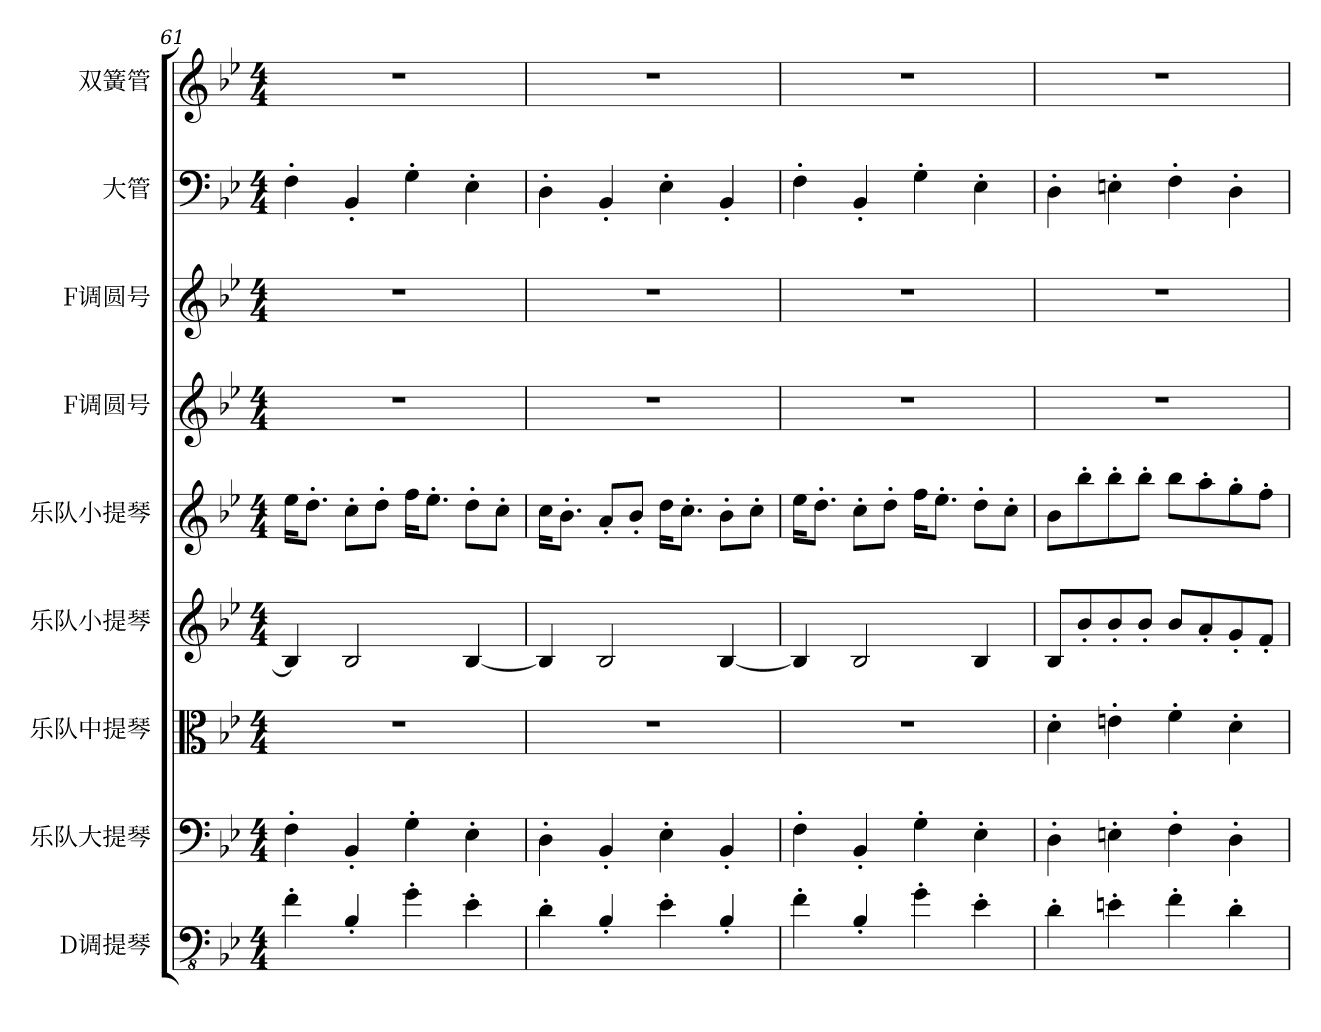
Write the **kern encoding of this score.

**kern	**kern	**kern	**kern	**kern	**kern	**kern	**kern	**kern
*part9	*part8	*part7	*part6	*part5	*part4	*part3	*part2	*part1
*staff9	*staff8	*staff7	*staff6	*staff5	*staff4	*staff3	*staff2	*staff1
*I"D调提琴	*I"乐队大提琴	*I"乐队中提琴	*I"乐队小提琴	*I"乐队小提琴	*I"F调圆号	*I"F调圆号	*I"大管	*I"双簧管
*clefFv4	*clefF4	*clefC3	*clefG2	*clefG2	*clefG2	*clefG2	*clefF4	*clefG2
*ITrd7c12	*	*	*	*	*ITrd4c7	*ITrd4c7	*	*
*k[b-e-]	*k[b-e-]	*k[b-e-]	*k[b-e-]	*k[b-e-]	*k[b-e-a-]	*k[b-e-a-]	*k[b-e-]	*k[b-e-]
*M4/4	*M4/4	*M4/4	*M4/4	*M4/4	*M4/4	*M4/4	*M4/4	*M4/4
=61	=61	=61	=61	=61	=61	=61	=61	=61
4FF'\	4F'\	1r	4B-/]	16ee-\KL	1r	1r	4F'\	1r
.	.	.	.	8.dd'\J	.	.	.	.
4BBB-'/	4BB-'/	.	2B-/	8cc'\L	.	.	4BB-'/	.
.	.	.	.	8dd'\J	.	.	.	.
4GG'\	4G'\	.	.	16ff\KL	.	.	4G'\	.
.	.	.	.	8.ee-'\J	.	.	.	.
4EE-'\	4E-'\	.	[4B-/	8dd'\L	.	.	4E-'\	.
.	.	.	.	8cc'\J	.	.	.	.
=62	=62	=62	=62	=62	=62	=62	=62	=62
4DD'\	4D'\	1r	4B-/]	16cc\KL	1r	1r	4D'\	1r
.	.	.	.	8.b-'\J	.	.	.	.
4BBB-'/	4BB-'/	.	2B-/	8a'/L	.	.	4BB-'/	.
.	.	.	.	8b-'/J	.	.	.	.
4EE-'\	4E-'\	.	.	16dd\KL	.	.	4E-'\	.
.	.	.	.	8.cc'\J	.	.	.	.
4BBB-'/	4BB-'/	.	[4B-/	8b-'\L	.	.	4BB-'/	.
.	.	.	.	8cc'\J	.	.	.	.
=63	=63	=63	=63	=63	=63	=63	=63	=63
4FF'\	4F'\	1r	4B-/]	16ee-\KL	1r	1r	4F'\	1r
.	.	.	.	8.dd'\J	.	.	.	.
4BBB-'/	4BB-'/	.	2B-/	8cc'\L	.	.	4BB-'/	.
.	.	.	.	8dd'\J	.	.	.	.
4GG'\	4G'\	.	.	16ff\KL	.	.	4G'\	.
.	.	.	.	8.ee-'\J	.	.	.	.
4EE-'\	4E-'\	.	4B-/	8dd'\L	.	.	4E-'\	.
.	.	.	.	8cc'\J	.	.	.	.
!!LO:PB:g=z
=64	=64	=64	=64	=64	=64	=64	=64	=64
4DD'\	4D'\	4d'\	8B-/L	8b-\L	1r	1r	4D'\	1r
.	.	.	8b-'/	8bb-'\	.	.	.	.
4EEn'\	4En'\	4en'\	8b-'/	8bb-'\	.	.	4En'\	.
.	.	.	8b-'/J	8bb-'\J	.	.	.	.
4FF'\	4F'\	4f'\	8b-/L	8bb-\L	.	.	4F'\	.
.	.	.	8a'/	8aa'\	.	.	.	.
4DD'\	4D'\	4d'\	8g'/	8gg'\	.	.	4D'\	.
.	.	.	8f'/J	8ff'\J	.	.	.	.
=	=	=	=	=	=	=	=	=
*-	*-	*-	*-	*-	*-	*-	*-	*-
